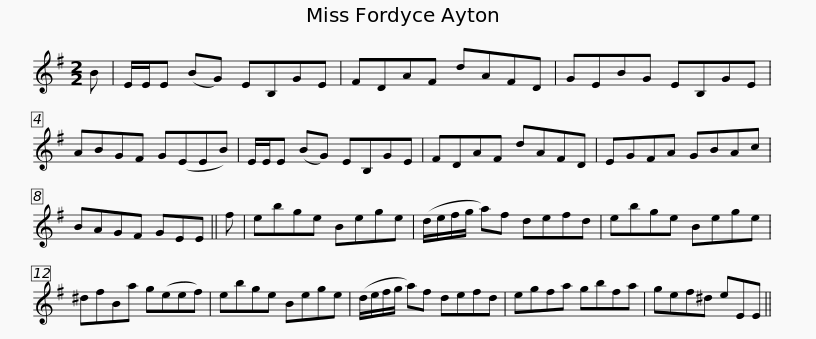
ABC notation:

X:1
L:1/8
M:2/2
I:linebreak $
K:Emin
V:1 treble
V:1
 B | E/E/E (BG) EB,GE | FDAF dAFD | GEBG EB,GE | ABGF G(EEB) | %5
 E/E/E (BG) EB,GE |$ FDAF dAFD | EGFA GBAc | BAGF GEE || f | %10
 ebge Bege | (d/e/f/g/ a)f defd |$ ebge Bege | ^dfBa g(eef) | ebge Bege | %15
 (d/e/f/g/ a)f defd | egfa gbfa |$ gef^d eEE || %18
